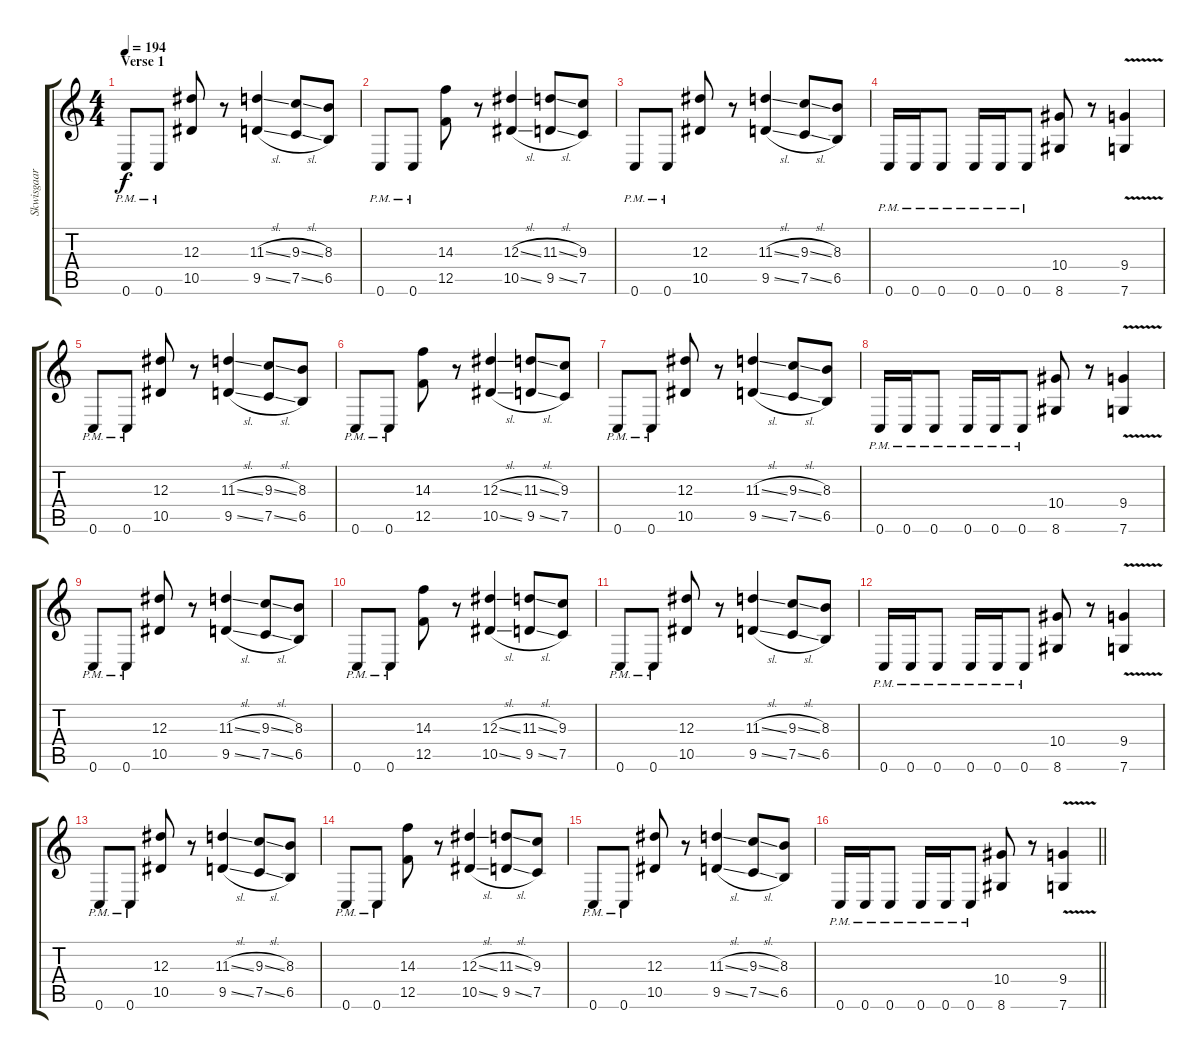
\track ("Skwisgaar Skwigelf (Lead Guitar 1)" "Skwisgaar ") {instrument distortionguitar}
\staff {score tabs}
\tuning (C4 G3 Eb3 Bb2 F2 C2) {hide}
\ts (4 4)
\section ("" "Verse 1")
\tempo 194
\clef g2
\ks c
0.6{pm}.8{dy f} 0.6{pm}.8 (12.3 10.5).8 r.8 (11.3{sl} 9.5{sl}).4 (9.3{sl} 7.5{sl}).8 (8.3 6.5).8 |
0.6{pm}.8 0.6{pm}.8 (14.3 12.5).8 r.8 (12.3{sl} 10.5{sl}).4 (11.3{sl} 9.5{sl}).8 (9.3 7.5).8 |
0.6{pm}.8 0.6{pm}.8 (12.3 10.5).8 r.8 (11.3{sl} 9.5{sl}).4 (9.3{sl} 7.5{sl}).8 (8.3 6.5).8 |
0.6{pm}.16 0.6{pm}.16 0.6{pm}.8 0.6{pm}.16 0.6{pm}.16 0.6{pm}.8 (10.4 8.6).8 r.8 (9.4{v} 7.6{v}).4 |
0.6{pm}.8 0.6{pm}.8 (12.3 10.5).8 r.8 (11.3{sl} 9.5{sl}).4 (9.3{sl} 7.5{sl}).8 (8.3 6.5).8 |
0.6{pm}.8 0.6{pm}.8 (14.3 12.5).8 r.8 (12.3{sl} 10.5{sl}).4 (11.3{sl} 9.5{sl}).8 (9.3 7.5).8 |
0.6{pm}.8 0.6{pm}.8 (12.3 10.5).8 r.8 (11.3{sl} 9.5{sl}).4 (9.3{sl} 7.5{sl}).8 (8.3 6.5).8 |
0.6{pm}.16 0.6{pm}.16 0.6{pm}.8 0.6{pm}.16 0.6{pm}.16 0.6{pm}.8 (10.4 8.6).8 r.8 (9.4{v} 7.6{v}).4 |
0.6{pm}.8 0.6{pm}.8 (12.3 10.5).8 r.8 (11.3{sl} 9.5{sl}).4 (9.3{sl} 7.5{sl}).8 (8.3 6.5).8 |
0.6{pm}.8 0.6{pm}.8 (14.3 12.5).8 r.8 (12.3{sl} 10.5{sl}).4 (11.3{sl} 9.5{sl}).8 (9.3 7.5).8 |
0.6{pm}.8 0.6{pm}.8 (12.3 10.5).8 r.8 (11.3{sl} 9.5{sl}).4 (9.3{sl} 7.5{sl}).8 (8.3 6.5).8 |
0.6{pm}.16 0.6{pm}.16 0.6{pm}.8 0.6{pm}.16 0.6{pm}.16 0.6{pm}.8 (10.4 8.6).8 r.8 (9.4{v} 7.6{v}).4 |
0.6{pm}.8 0.6{pm}.8 (12.3 10.5).8 r.8 (11.3{sl} 9.5{sl}).4 (9.3{sl} 7.5{sl}).8 (8.3 6.5).8 |
0.6{pm}.8 0.6{pm}.8 (14.3 12.5).8 r.8 (12.3{sl} 10.5{sl}).4 (11.3{sl} 9.5{sl}).8 (9.3 7.5).8 |
0.6{pm}.8 0.6{pm}.8 (12.3 10.5).8 r.8 (11.3{sl} 9.5{sl}).4 (9.3{sl} 7.5{sl}).8 (8.3 6.5).8 |
\barLineRight lightlight
0.6{pm}.16 0.6{pm}.16 0.6{pm}.8 0.6{pm}.16 0.6{pm}.16 0.6{pm}.8 (10.4 8.6).8 r.8 (9.4{v} 7.6{v}).4
